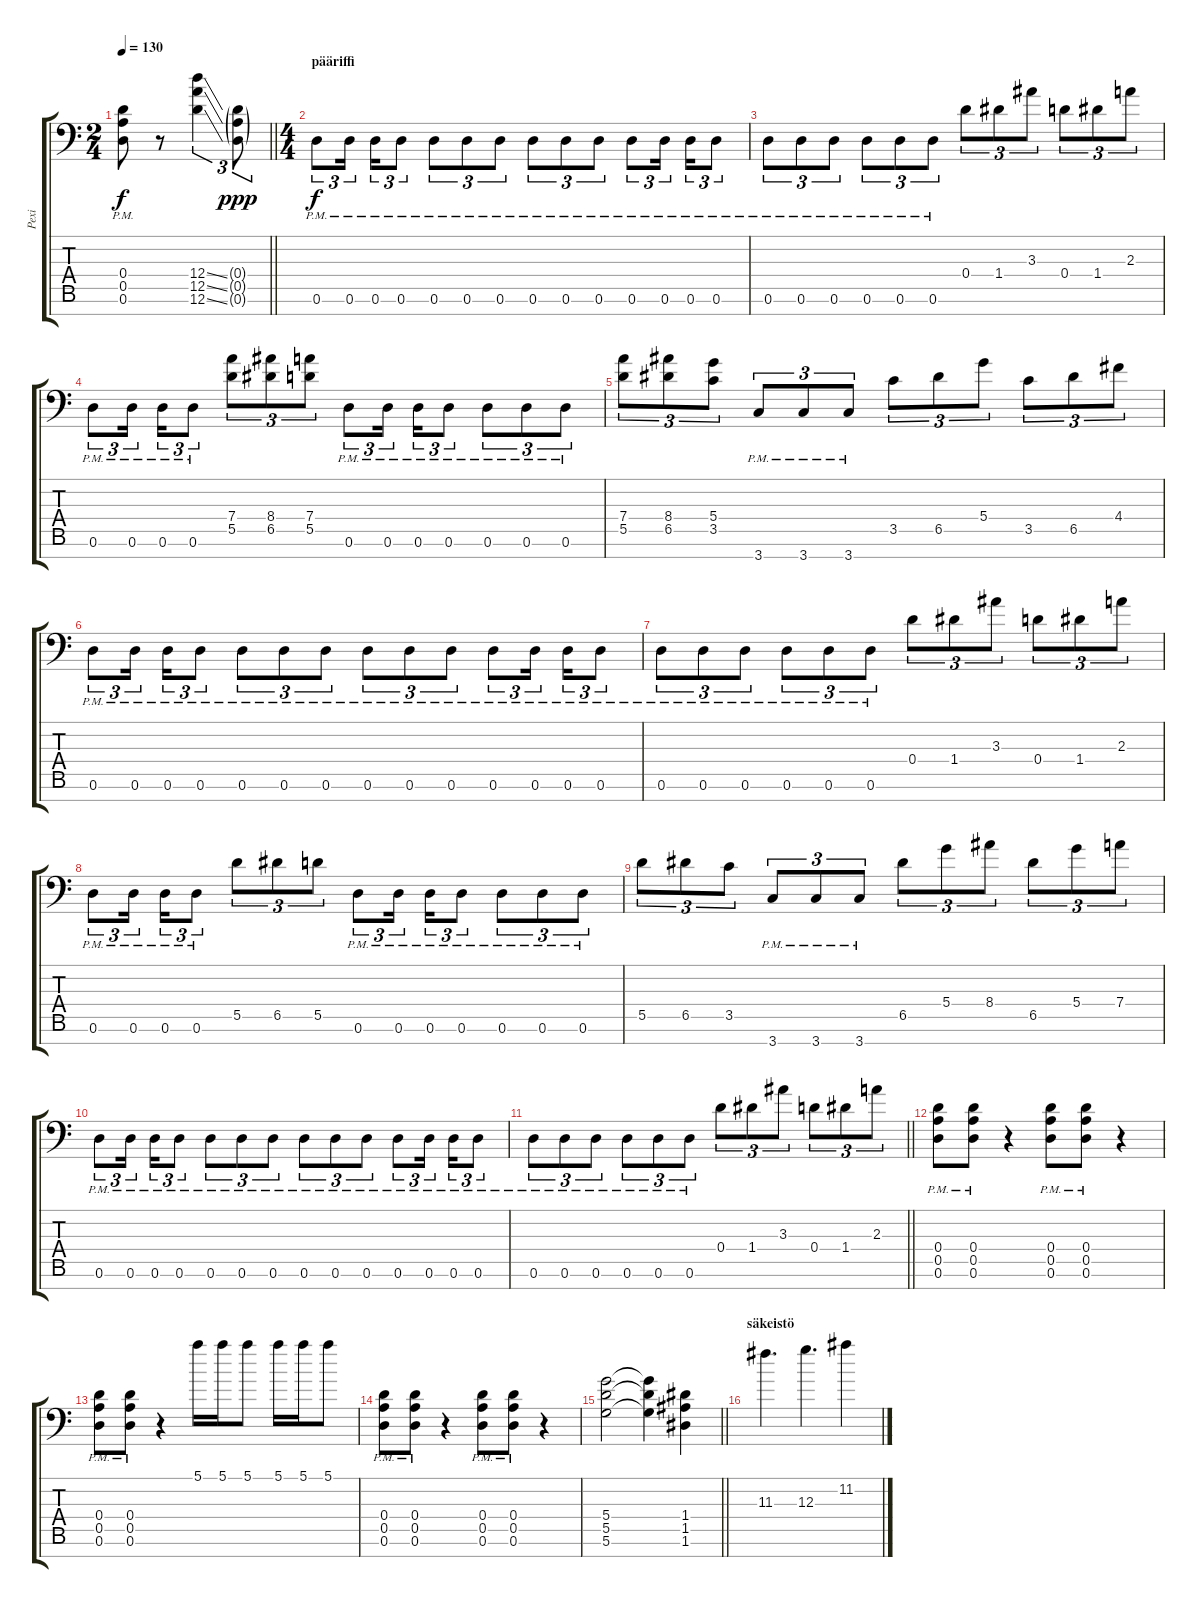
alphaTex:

\track ("Pexi" "Pexi") {instrument distortionguitar}
\staff {score tabs}
\tuning (E4 B3 G3 D3 A2 D2 A1) {hide}
\ts (2 4)
\tempo 130
\clef f4
\barLineRight lightlight
\ks c
(0.4{pm} 0.5{pm} 0.6{pm}).8{dy f instrument distortionguitar} r.8 (12.4{ss} 12.5{ss} 12.6{ss}).4{tu (3 2)} (0.4{g} 0.5{g} 0.6{g}).8{tu (3 2) dy ppp} |
\ts (4 4)
\section ("" "pääriffi")
0.6{pm}.8{tu (3 2) dy f} 0.6{pm}.16{tu (3 2)} 0.6{pm}.16{tu (3 2)} 0.6{pm}.8{tu (3 2)} 0.6{pm}.8{tu (3 2)} 0.6{pm}.8{tu (3 2)} 0.6{pm}.8{tu (3 2)} 0.6{pm}.8{tu (3 2)} 0.6{pm}.8{tu (3 2)} 0.6{pm}.8{tu (3 2)} 0.6{pm}.8{tu (3 2)} 0.6{pm}.16{tu (3 2)} 0.6{pm}.16{tu (3 2)} 0.6{pm}.8{tu (3 2)} |
0.6{pm}.8{tu (3 2)} 0.6{pm}.8{tu (3 2)} 0.6{pm}.8{tu (3 2)} 0.6{pm}.8{tu (3 2)} 0.6{pm}.8{tu (3 2)} 0.6{pm}.8{tu (3 2)} 0.4.8{tu (3 2)} 1.4.8{tu (3 2)} 3.3.8{tu (3 2)} 0.4.8{tu (3 2)} 1.4.8{tu (3 2)} 2.3.8{tu (3 2)} |
0.6{pm}.8{tu (3 2)} 0.6{pm}.16{tu (3 2)} 0.6{pm}.16{tu (3 2)} 0.6{pm}.8{tu (3 2)} (7.4 5.5).8{tu (3 2)} (8.4 6.5).8{tu (3 2)} (7.4 5.5).8{tu (3 2)} 0.6{pm}.8{tu (3 2)} 0.6{pm}.16{tu (3 2)} 0.6{pm}.16{tu (3 2)} 0.6{pm}.8{tu (3 2)} 0.6{pm}.8{tu (3 2)} 0.6{pm}.8{tu (3 2)} 0.6{pm}.8{tu (3 2)} |
(7.4 5.5).8{tu (3 2)} (8.4 6.5).8{tu (3 2)} (5.4 3.5).8{tu (3 2)} 3.7{pm}.8{tu (3 2)} 3.7{pm}.8{tu (3 2)} 3.7{pm}.8{tu (3 2)} 3.5.8{tu (3 2)} 6.5.8{tu (3 2)} 5.4.8{tu (3 2)} 3.5.8{tu (3 2)} 6.5.8{tu (3 2)} 4.4.8{tu (3 2)} |
0.6{pm}.8{tu (3 2)} 0.6{pm}.16{tu (3 2)} 0.6{pm}.16{tu (3 2)} 0.6{pm}.8{tu (3 2)} 0.6{pm}.8{tu (3 2)} 0.6{pm}.8{tu (3 2)} 0.6{pm}.8{tu (3 2)} 0.6{pm}.8{tu (3 2)} 0.6{pm}.8{tu (3 2)} 0.6{pm}.8{tu (3 2)} 0.6{pm}.8{tu (3 2)} 0.6{pm}.16{tu (3 2)} 0.6{pm}.16{tu (3 2)} 0.6{pm}.8{tu (3 2)} |
0.6{pm}.8{tu (3 2)} 0.6{pm}.8{tu (3 2)} 0.6{pm}.8{tu (3 2)} 0.6{pm}.8{tu (3 2)} 0.6{pm}.8{tu (3 2)} 0.6{pm}.8{tu (3 2)} 0.4.8{tu (3 2)} 1.4.8{tu (3 2)} 3.3.8{tu (3 2)} 0.4.8{tu (3 2)} 1.4.8{tu (3 2)} 2.3.8{tu (3 2)} |
0.6{pm}.8{tu (3 2)} 0.6{pm}.16{tu (3 2)} 0.6{pm}.16{tu (3 2)} 0.6{pm}.8{tu (3 2)} 5.5.8{tu (3 2)} 6.5.8{tu (3 2)} 5.5.8{tu (3 2)} 0.6{pm}.8{tu (3 2)} 0.6{pm}.16{tu (3 2)} 0.6{pm}.16{tu (3 2)} 0.6{pm}.8{tu (3 2)} 0.6{pm}.8{tu (3 2)} 0.6{pm}.8{tu (3 2)} 0.6{pm}.8{tu (3 2)} |
5.5.8{tu (3 2)} 6.5.8{tu (3 2)} 3.5.8{tu (3 2)} 3.7{pm}.8{tu (3 2)} 3.7{pm}.8{tu (3 2)} 3.7{pm}.8{tu (3 2)} 6.5.8{tu (3 2)} 5.4.8{tu (3 2)} 8.4.8{tu (3 2)} 6.5.8{tu (3 2)} 5.4.8{tu (3 2)} 7.4.8{tu (3 2)} |
0.6{pm}.8{tu (3 2)} 0.6{pm}.16{tu (3 2)} 0.6{pm}.16{tu (3 2)} 0.6{pm}.8{tu (3 2)} 0.6{pm}.8{tu (3 2)} 0.6{pm}.8{tu (3 2)} 0.6{pm}.8{tu (3 2)} 0.6{pm}.8{tu (3 2)} 0.6{pm}.8{tu (3 2)} 0.6{pm}.8{tu (3 2)} 0.6{pm}.8{tu (3 2)} 0.6{pm}.16{tu (3 2)} 0.6{pm}.16{tu (3 2)} 0.6{pm}.8{tu (3 2)} |
\barLineRight lightlight
0.6{pm}.8{tu (3 2)} 0.6{pm}.8{tu (3 2)} 0.6{pm}.8{tu (3 2)} 0.6{pm}.8{tu (3 2)} 0.6{pm}.8{tu (3 2)} 0.6{pm}.8{tu (3 2)} 0.4.8{tu (3 2)} 1.4.8{tu (3 2)} 3.3.8{tu (3 2)} 0.4.8{tu (3 2)} 1.4.8{tu (3 2)} 2.3.8{tu (3 2)} |
\section ("" "")
(0.4{pm} 0.5{pm} 0.6{pm}).8 (0.4{pm} 0.5{pm} 0.6{pm}).8 r.4 (0.4{pm} 0.5{pm} 0.6{pm}).8 (0.4{pm} 0.5{pm} 0.6{pm}).8 r.4 |
(0.4{pm} 0.5{pm} 0.6{pm}).8 (0.4{pm} 0.5{pm} 0.6{pm}).8 r.4 5.1.16 5.1.16 5.1.8 5.1.16 5.1.16 5.1.8 |
(0.4{pm} 0.5{pm} 0.6{pm}).8 (0.4{pm} 0.5{pm} 0.6{pm}).8 r.4 (0.4{pm} 0.5{pm} 0.6{pm}).8 (0.4{pm} 0.5{pm} 0.6{pm}).8 r.4 |
\barLineRight lightlight
(5.4 5.5 5.6).2 (5.4{t} 5.5{t} 5.6{t}).4 (1.4 1.5 1.6).4 |
\section ("" "säkeistö")
11.3.4{d} 12.3.4{d} 11.2.4
